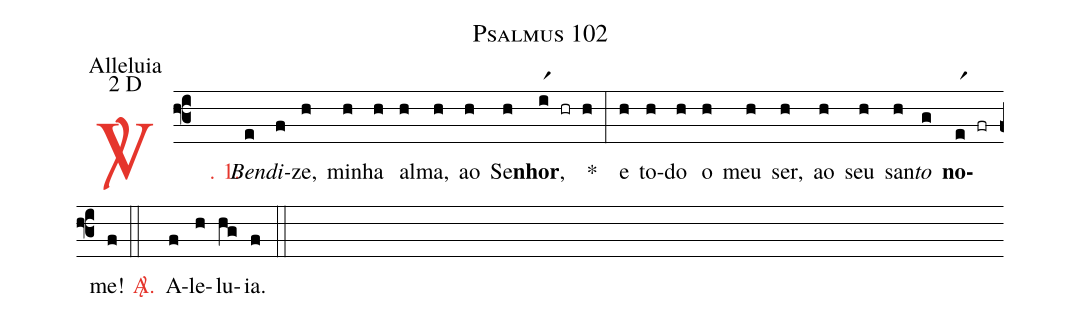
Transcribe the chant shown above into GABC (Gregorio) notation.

name: Psalmus 102;
office-part: Alleluia;
mode: 2;
mode-differentia: D;
%%
(f3)

<c><sp>V/</sp>. 1.</c>() <i>Ben</i>(e)<i>di</i>(f)ze,(h) mi(h)nha(h) al(h)ma,(h) ao(h) Se(h)<b>nhor</b>,(ir1 hr h) *(:) e(h) to(h)do(h) o(h) meu(h) ser,(h) ao(h) seu(h) san(h)<i>to</i>(g) <b>no</b>(er1 fr)me!(f)

(::)

<nlba><c><sp>A/</sp>.</c>() A</nlba>(f)le(h)lu(hg)ia.(f)

(::)
